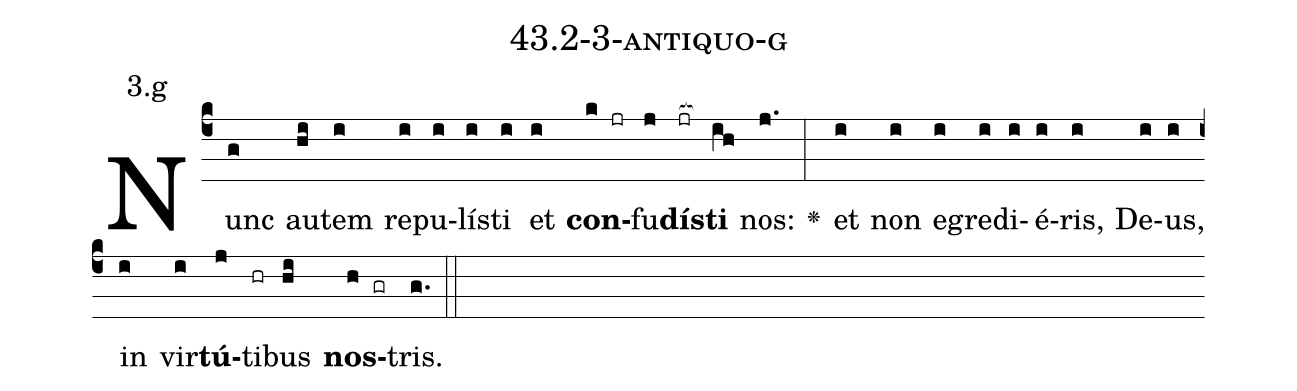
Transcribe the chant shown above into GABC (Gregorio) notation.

name: 43.2-3-antiquo-g;
annotation: 3.g;
%%
(c4)Nunc(g) au(hi)tem(i) re(i)pu(i)lís(i)ti(i) et(i) <b>con</b>(k jr)fu(j)<b>dís</b>(jr[ocb:1{])<b>ti</b>(ih[ocb:0}]) nos:(j.) <v>\greheightstar</v>(:) et(i) non(i) e(i)gre(i)di(i)é(i)ris,(i) De(i)us,(i) in(i) vir(i)<b>tú</b>(j)ti(hr)bus(hi) <b>nos</b>(h gr)tris.(g.) (::)


%E(i) u(i) o(j) u(hi) a(h) e.(g.) (::)
